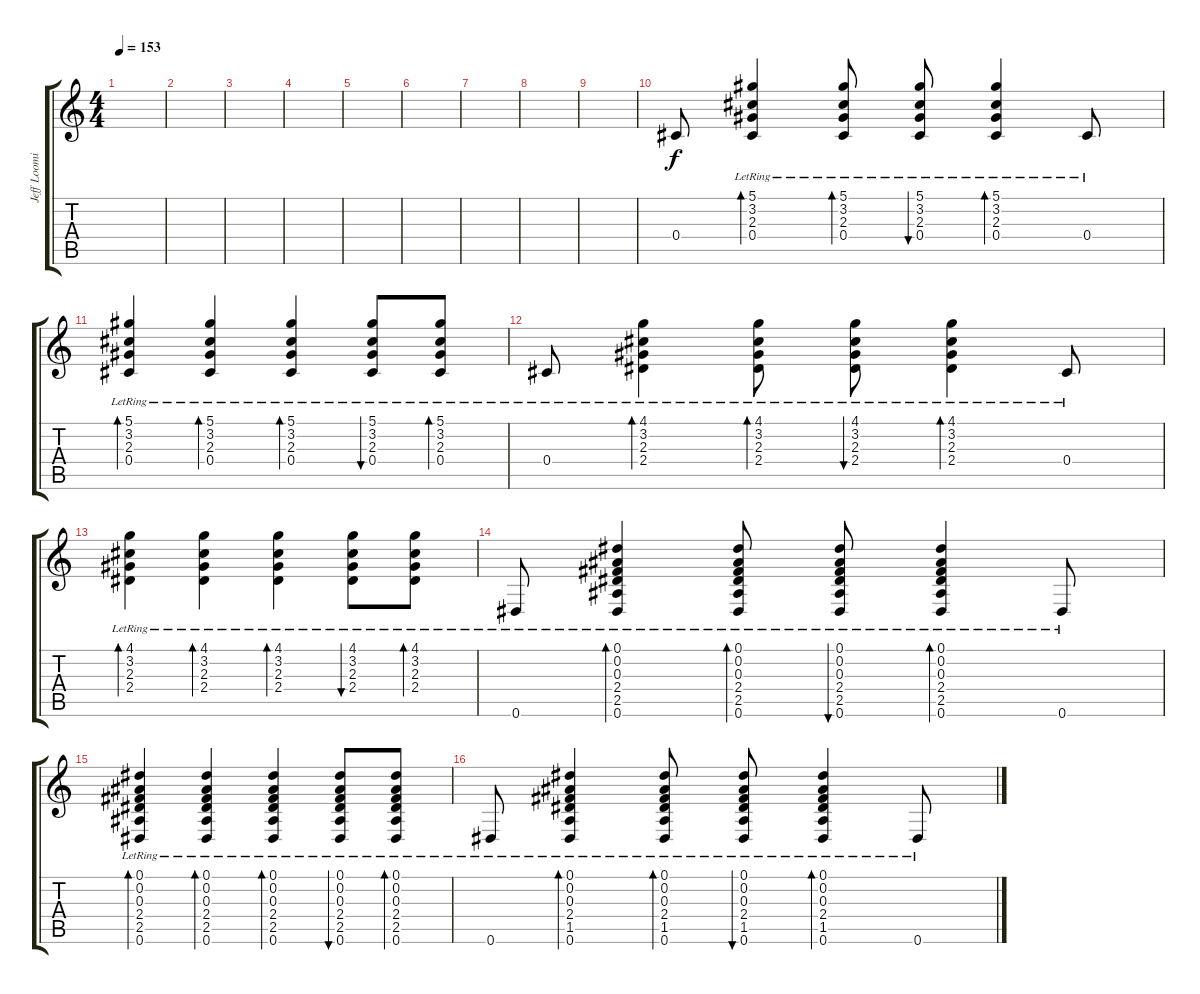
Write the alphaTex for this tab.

\track ("Jeff Loomis" "Jeff Loomi") {instrument acousticguitarsteel}
\staff {score tabs}
\tuning (Eb4 Bb3 Gb3 Db3 Ab2 Eb2) {hide}
\ts (4 4)
\tempo 153
\clef g2
\ks c
|
|
|
|
|
|
|
|
|
0.4.8 (5.1{lr} 3.2{lr} 2.3{lr} 0.4{lr}).4{bd 120} (5.1{lr} 3.2{lr} 2.3{lr} 0.4{lr}).8{bd 480} (5.1{lr} 3.2{lr} 2.3{lr} 0.4{lr}).8{bu 480} (5.1{lr} 3.2{lr} 2.3{lr} 0.4{lr}).4{bd 120} 0.4{lr}.8 |
(5.1{lr} 3.2{lr} 2.3{lr} 0.4{lr}).4{bd 240} (5.1{lr} 3.2{lr} 2.3{lr} 0.4{lr}).4{bd 120} (5.1{lr} 3.2{lr} 2.3{lr} 0.4{lr}).4{bd 120} (5.1{lr} 3.2{lr} 2.3{lr} 0.4{lr}).8{bu 480} (5.1{lr} 3.2{lr} 2.3{lr} 0.4{lr}).8{bd 480} |
0.4{lr}.8 (4.1{lr} 3.2{lr} 2.3{lr} 2.4{lr}).4{bd 120} (4.1{lr} 3.2{lr} 2.3{lr} 2.4{lr}).8{bd 120} (4.1{lr} 3.2{lr} 2.3{lr} 2.4{lr}).8{bu 120} (4.1{lr} 3.2{lr} 2.3{lr} 2.4{lr}).4{bd 120} 0.4{lr}.8 |
(4.1{lr} 3.2{lr} 2.3{lr} 2.4{lr}).4{bd 240} (4.1{lr} 3.2{lr} 2.3{lr} 2.4{lr}).4{bd 240} (4.1{lr} 3.2{lr} 2.3{lr} 2.4{lr}).4{bd 240} (4.1{lr} 3.2{lr} 2.3{lr} 2.4{lr}).8{bu 120} (4.1{lr} 3.2{lr} 2.3{lr} 2.4{lr}).8{bd 120} |
0.6{lr}.8 (0.1{lr} 0.2{lr} 0.3{lr} 2.4{lr} 2.5{lr} 0.6{lr}).4{bd 120} (0.1{lr} 0.2{lr} 0.3{lr} 2.4{lr} 2.5{lr} 0.6{lr}).8{bd 120} (0.1{lr} 0.2{lr} 0.3{lr} 2.4{lr} 2.5{lr} 0.6{lr}).8{bu 120} (0.1{lr} 0.2{lr} 0.3{lr} 2.4{lr} 2.5{lr} 0.6{lr}).4{bd 120} 0.6{lr}.8 |
(0.1{lr} 0.2{lr} 0.3{lr} 2.4{lr} 2.5{lr} 0.6{lr}).4{bd 240} (0.1{lr} 0.2{lr} 0.3{lr} 2.4{lr} 2.5{lr} 0.6{lr}).4{bd 240} (0.1{lr} 0.2{lr} 0.3{lr} 2.4{lr} 2.5{lr} 0.6{lr}).4{bd 240} (0.1{lr} 0.2{lr} 0.3{lr} 2.4{lr} 2.5{lr} 0.6{lr}).8{bu 120} (0.1{lr} 0.2{lr} 0.3{lr} 2.4{lr} 2.5{lr} 0.6{lr}).8{bd 120} |
0.6{lr}.8 (0.1{lr} 0.2{lr} 0.3{lr} 2.4{lr} 1.5{lr} 0.6).4{bd 120} (0.1{lr} 0.2{lr} 0.3{lr} 2.4{lr} 1.5{lr} 0.6).8{bd 120} (0.1{lr} 0.2{lr} 0.3{lr} 2.4{lr} 1.5{lr} 0.6).8{bu 120} (0.1{lr} 0.2{lr} 0.3{lr} 2.4{lr} 1.5{lr} 0.6).4{bd 120} 0.6{lr}.8
